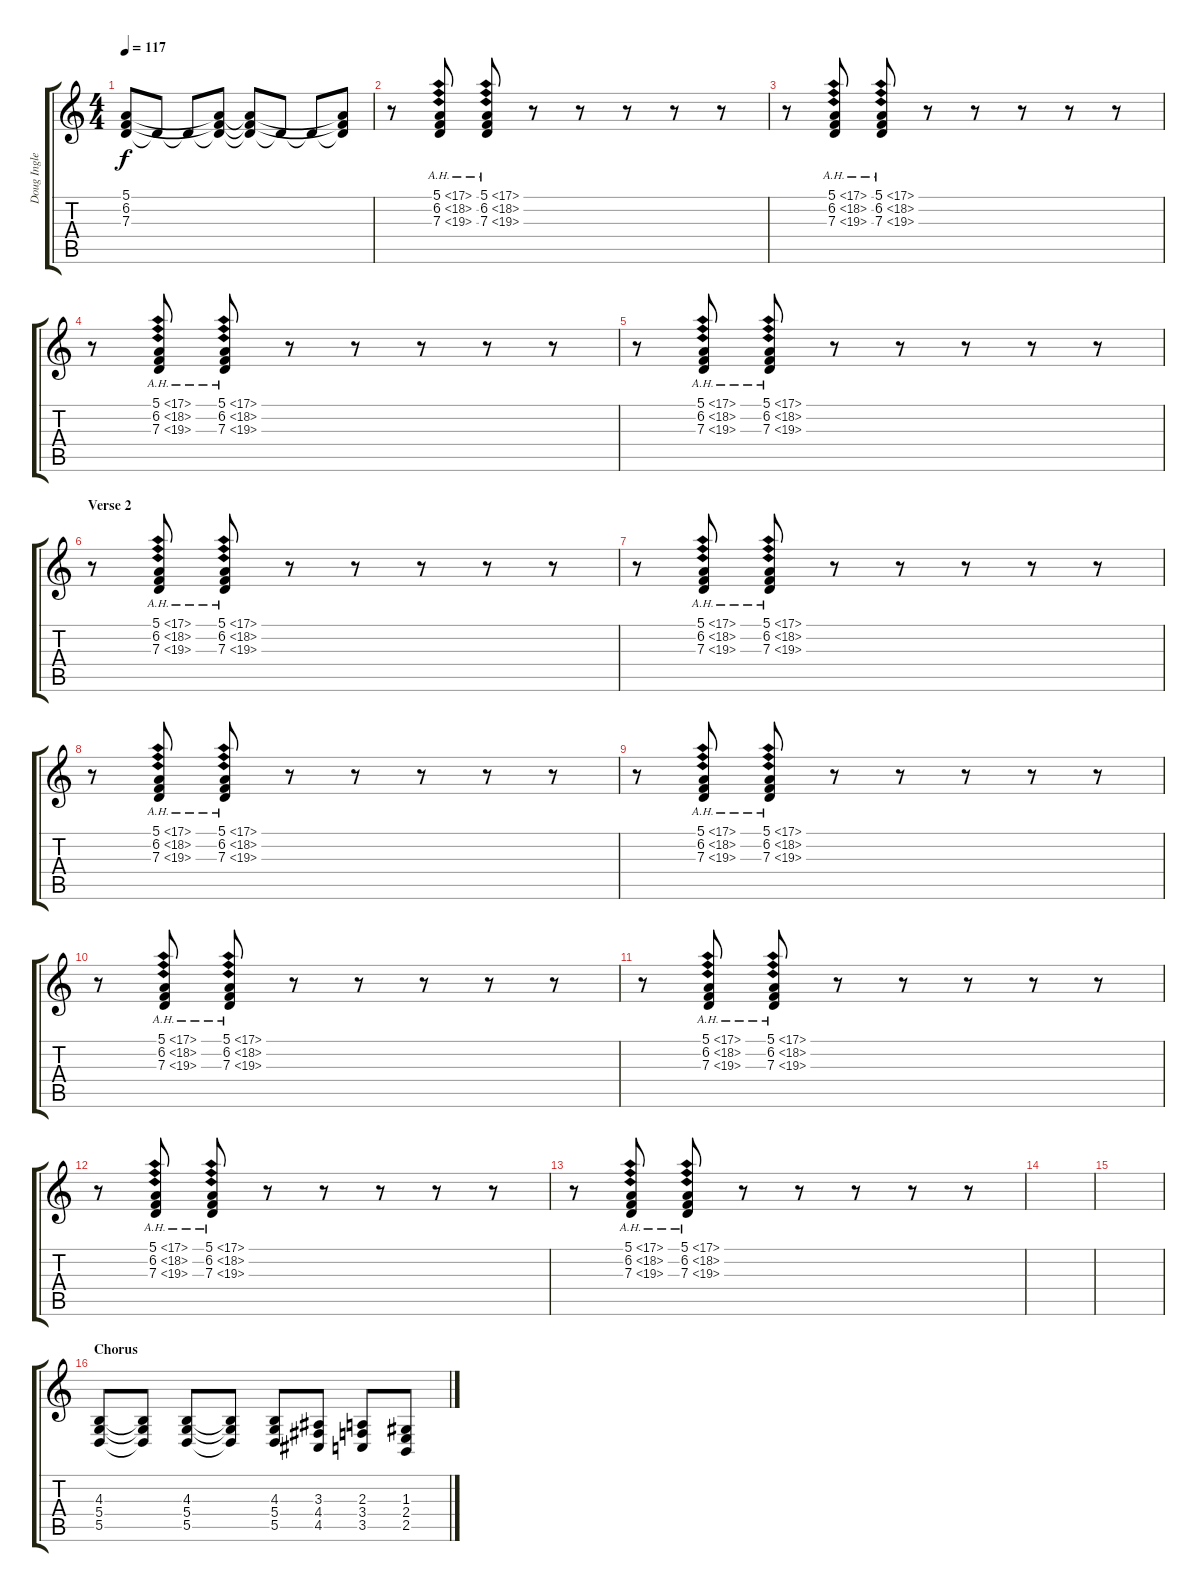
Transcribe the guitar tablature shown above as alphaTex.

\track ("Doug Ingle" "Doug Ingle") {instrument churchorgan}
\staff {score tabs}
\tuning (E4 B3 G3 D3 A2 E2) {hide}
\ts (4 4)
\tempo 117
\clef g2
\ks c
(5.1{t} 6.2{t} 7.3{t}).8{dy f} 7.3{t}.8 7.3{t}.8 (5.1{t} 6.2{t} 7.3{t}).8 (5.1{t} 6.2{t} 7.3{t}).8 7.3{t}.8 7.3{t}.8 (5.1{t} 6.2{t} 7.3{t}).8 |
r.8 (5.1{ah 12} 6.2{ah 12} 7.3{ah 12}).8 (5.1{ah 12} 6.2{ah 12} 7.3{ah 12}).8 r.8 r.8 r.8 r.8 r.8 |
r.8 (5.1{ah 12} 6.2{ah 12} 7.3{ah 12}).8 (5.1{ah 12} 6.2{ah 12} 7.3{ah 12}).8 r.8 r.8 r.8 r.8 r.8 |
r.8 (5.1{ah 12} 6.2{ah 12} 7.3{ah 12}).8 (5.1{ah 12} 6.2{ah 12} 7.3{ah 12}).8 r.8 r.8 r.8 r.8 r.8 |
r.8 (5.1{ah 12} 6.2{ah 12} 7.3{ah 12}).8 (5.1{ah 12} 6.2{ah 12} 7.3{ah 12}).8 r.8 r.8 r.8 r.8 r.8 |
\section ("" "Verse 2")
r.8 (5.1{ah 12} 6.2{ah 12} 7.3{ah 12}).8 (5.1{ah 12} 6.2{ah 12} 7.3{ah 12}).8 r.8 r.8 r.8 r.8 r.8 |
r.8 (5.1{ah 12} 6.2{ah 12} 7.3{ah 12}).8 (5.1{ah 12} 6.2{ah 12} 7.3{ah 12}).8 r.8 r.8 r.8 r.8 r.8 |
r.8 (5.1{ah 12} 6.2{ah 12} 7.3{ah 12}).8 (5.1{ah 12} 6.2{ah 12} 7.3{ah 12}).8 r.8 r.8 r.8 r.8 r.8 |
r.8 (5.1{ah 12} 6.2{ah 12} 7.3{ah 12}).8 (5.1{ah 12} 6.2{ah 12} 7.3{ah 12}).8 r.8 r.8 r.8 r.8 r.8 |
r.8 (5.1{ah 12} 6.2{ah 12} 7.3{ah 12}).8 (5.1{ah 12} 6.2{ah 12} 7.3{ah 12}).8 r.8 r.8 r.8 r.8 r.8 |
r.8 (5.1{ah 12} 6.2{ah 12} 7.3{ah 12}).8 (5.1{ah 12} 6.2{ah 12} 7.3{ah 12}).8 r.8 r.8 r.8 r.8 r.8 |
r.8 (5.1{ah 12} 6.2{ah 12} 7.3{ah 12}).8 (5.1{ah 12} 6.2{ah 12} 7.3{ah 12}).8 r.8 r.8 r.8 r.8 r.8 |
r.8 (5.1{ah 12} 6.2{ah 12} 7.3{ah 12}).8 (5.1{ah 12} 6.2{ah 12} 7.3{ah 12}).8 r.8 r.8 r.8 r.8 r.8 |
|
|
\section ("" "Chorus")
(4.3 5.4 5.5).8 (4.3{t} 5.4{t} 5.5{t}).8 (4.3 5.4 5.5).8 (4.3{t} 5.4{t} 5.5{t}).8 (4.3 5.4 5.5).8 (3.3 4.4 4.5).8 (2.3 3.4 3.5).8 (1.3 2.4 2.5).8
